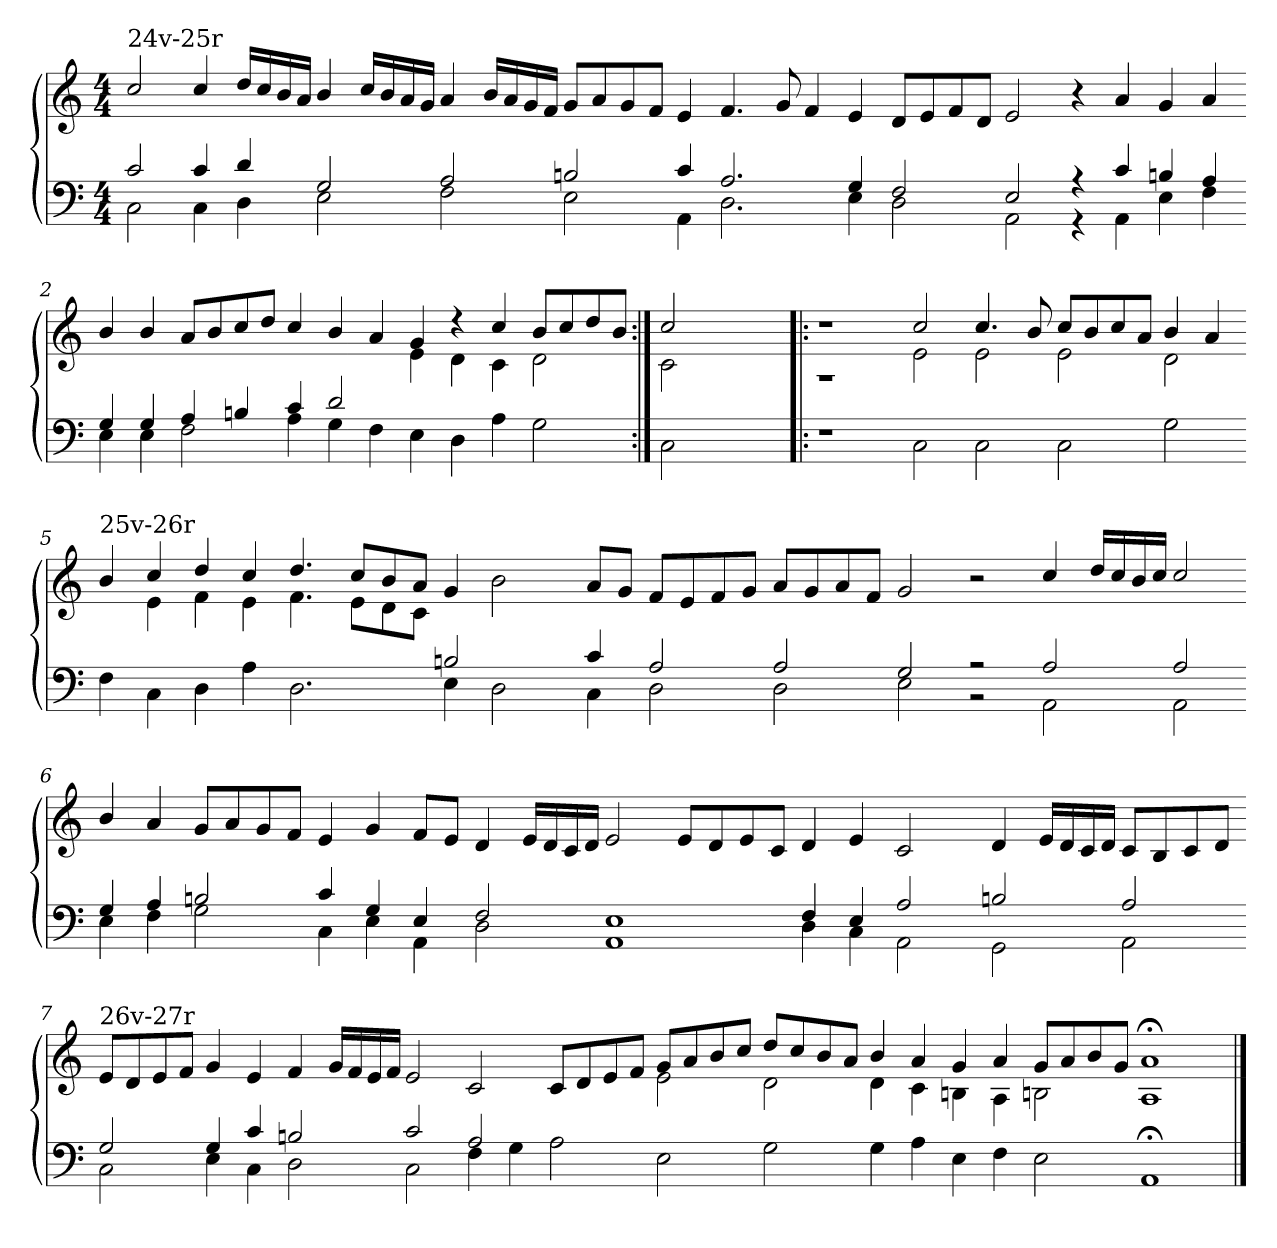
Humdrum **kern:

**kern	**kern
*part1	*part1
*staff2	*staff1
*clefF4	*clefG2
*k[]	*k[]
*M4/4	*M4/4
=1	=1
*^	*
*	*^	*
!	!	!	!LO:TX:t=24v-25r
1ryy	2c/	2C\	2cc/
.	4c/	4C\	4cc/
.	4d/	4D\	16dd/LL
.	.	.	16cc/
.	.	.	16b/
.	.	.	16a/JJ
1ryy	2G/	2E\	4b/
.	.	.	16cc/LL
.	.	.	16b/
.	.	.	16a/
.	.	.	16g/JJ
.	2A/	2F\	4a/
.	.	.	16b/LL
.	.	.	16a/
.	.	.	16g/
.	.	.	16f/JJ
4%15ryy	2Bni/	2E\	8g/L
.	.	.	8a/
.	.	.	8g/
.	.	.	8f/J
.	4c/	4AA\	4e/
.	2.A/	2.D\	4.f/
.	.	.	8g/
.	.	.	4f/
.	4G/	4E\	4e/
.	2F/	2D\	8d/L
.	.	.	8e/
.	.	.	8f/
.	.	.	8d/J
.	2E/	2AA\	2e/
.	4r	4r	4r
.	4c/	4AA\	4a/
.	4Bn/	4E\	4g/
.	4A/	4F\	4a/
!!LO:LB:g=z
=2-	=2-	=2-	=2-
*	*	*	*^
1ryy	4G/	4E\	4b/	2ryy
.	4G/	4E\	4b/	.
.	4A/	2F\	8a/L	2ryy
.	.	.	8b/	.
.	4Bn/	.	8cc/	.
.	.	.	8dd/J	.
0ryy	4c/	4A\	4cc/	2ryy
.	2d/	4G\	4b/	.
.	.	4F\	4a/	4ryy
.	1ryy	4E\	4g/	4e\
.	.	4D\	4r	4d\
.	.	4A\	4cc/	4c\
.	.	2G\	8b/L	2d\
.	.	.	8cc/	.
.	4ryy	.	8dd/	.
.	.	.	8b/J	.
*	*v	*v	*	*
=3:|!	=3:|!	=3:|!	=3:|!
1ryy	2C\	2cc/	2c\
.	2ryy	2ryy	2ryy
=4!|:	=4!|:	=4!|:	=4!|:
1ryy	1r	1r	1r
0ryy	2C\	2cc/	2e\
.	2C\	4.cc/	2e\
.	.	8b/	.
.	2C\	8cc/L	2e\
.	.	8b/	.
.	.	8cc/	.
.	.	8a/J	.
.	2G\	4b/	2d\
.	.	4a/	.
!!LO:PB:g=z	!!
=5-	=5-	=5-	=5-
*	*^	*	*
!	!	!	!LO:TX:t=25v-26r	!
1ryy	2ryy	4F\	4b/	4ryy
.	.	4C\	4cc/	4e\
.	2ryy	4D\	4dd/	4f\
.	.	4A\	4cc/	4e\
1ryy	2ryy	2.D\	4.dd/	4.f\
.	.	.	8cc/L	8e\L
.	4ryy	.	8b/	8d\
.	.	.	8a/J	8c\J
.	2Bn/	4E\	4g/	00ryy
4%15ryy	.	2D\	2b\	.
.	4ryy	.	.	.
.	4c/	4C\	8a/L	.
.	.	.	8g/J	.
.	2A/	2D\	8f/L	.
.	.	.	8e/	.
.	.	.	8f/	.
.	.	.	8g/J	.
.	2A/	2D\	8a/L	.
.	.	.	8g/	.
.	.	.	8a/	.
.	.	.	8f/J	.
.	2G/	2E\	2g/	.
.	2r	2r	2r	.
.	2A/	2AA\	4cc/	.
.	.	.	16dd/LL	.
.	.	.	16cc/	.
.	.	.	16b/	.
.	.	.	16cc/JJ	.
.	2A/	2AA\	2cc/	.
*	*	*	*v	*v
!!LO:LB:g=z
=6-	=6-	=6-	=6-
1ryy	4G/	4E\	4b/
.	4A/	4F\	4a/
.	2Bn/	2G\	8g/L
.	.	.	8a/
.	.	.	8g/
.	.	.	8f/J
1ryy	4c/	4C\	4e/
.	4G/	4E\	4g/
.	4E/	4AA\	8f/L
.	.	.	8e/J
.	2F/	2D\	4d/
1ryy	.	.	16e/LL
.	.	.	16d/
.	.	.	16c/
.	.	.	16d/JJ
.	1E	1AA	2e/
.	.	.	8e/L
.	.	.	8d/
1ryy	.	.	8e/
.	.	.	8c/J
.	4F/	4D\	4d/
.	4E/	4C\	4e/
.	2A/	2AA\	2c/
1ryy	.	.	.
.	2Bn/	2GG\	4d/
.	.	.	16e/LL
.	.	.	16d/
.	.	.	16c/
.	.	.	16d/JJ
.	2A/	2AA\	8c/L
.	.	.	8B/
4ryy	.	.	8c/
.	.	.	8d/J
!!LO:PB:g=z
=7-	=7-	=7-	=7-
*	*	*	*^
!	!	!	!LO:TX:t=26v-27r	!
00ryy	2G/	2C\	8e/L	2ryy
.	.	.	8d/	.
.	.	.	8e/	.
.	.	.	8f/J	.
.	4G/	4E\	4g/	2ryy
.	4c/	4C\	4e/	.
.	2Bn/	2D\	4f/	2ryy
.	.	.	16g/LL	.
.	.	.	16f/	.
.	.	.	16e/	.
.	.	.	16f/JJ	.
.	2c/	2C\	2e/	2ryy
.	2A/	4F\	2c/	2ryy
.	.	4G\	.	.
.	00ryy	2A\	8c/L	2ryy
.	.	.	8d/	.
.	.	.	8e/	.
.	.	.	8f/J	.
.	.	2E\	8g/L	2e\
.	.	.	8a/	.
.	.	.	8b/	.
.	.	.	8cc/J	.
.	.	2G\	8dd/L	2d\
.	.	.	8cc/	.
.	.	.	8b/	.
.	.	.	8a/J	.
1ryy	.	4G\	4b/	4d\
.	.	4A\	4a/	4c\
.	.	4E\	4g/	4Bn\
.	.	4F\	4a/	4A\
2ryy	.	2E\	8g/L	2Bn\
.	.	.	8a/	.
.	.	.	8b/	.
.	.	.	8g/J	.
1ryy	.	1AA;<	1a;<	1A
*v	*v	*v	*	*
*	*v	*v
==	==
*-	*-
